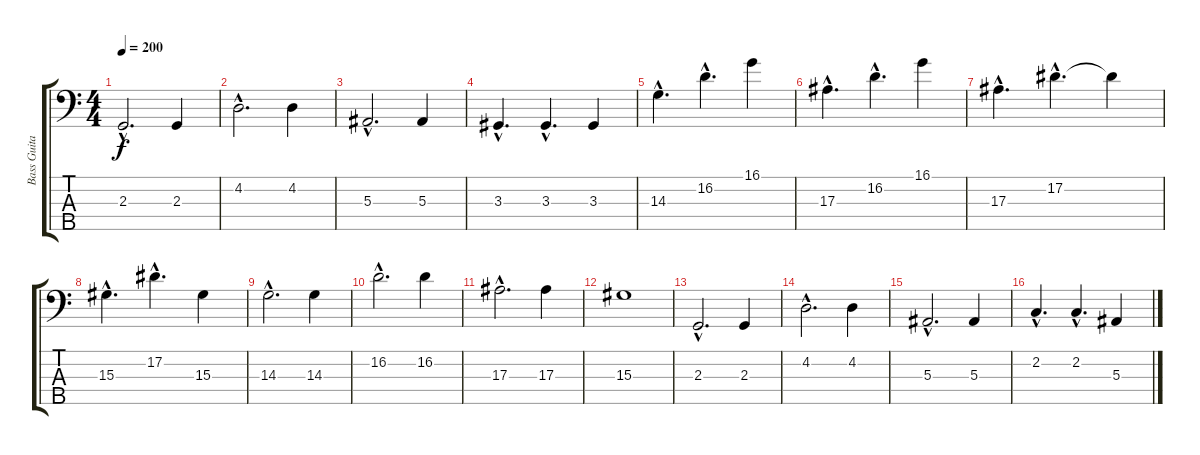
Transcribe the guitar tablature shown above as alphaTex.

\track ("Bass Guitar" "Bass Guita") {instrument electricbassfinger}
\staff {score tabs}
\tuning (Eb2 Bb1 F1 C1 G0) {hide}
\ts (4 4)
\tempo 200
\clef f4
\ks c
2.3{hac}.2{d dy f} 2.3.4 |
4.2{hac}.2{d} 4.2.4 |
5.3{hac}.2{d} 5.3.4 |
3.3{hac}.4{d} 3.3{hac}.4{d} 3.3.4 |
14.3{hac}.4{d} 16.2{hac}.4{d} 16.1.4 |
17.3{hac}.4{d} 16.2{hac}.4{d} 16.1.4 |
17.3{hac}.4{d} 17.2{hac}.4{d} 17.2{t}.4 |
15.3{hac}.4{d} 17.2{hac}.4{d} 15.3.4 |
14.3{hac}.2{d} 14.3.4 |
16.2{hac}.2{d} 16.2.4 |
17.3{hac}.2{d} 17.3.4 |
15.3.1 |
2.3{hac}.2{d} 2.3.4 |
4.2{hac}.2{d} 4.2.4 |
5.3{hac}.2{d} 5.3.4 |
2.2{hac}.4{d} 2.2{hac}.4{d} 5.3.4
